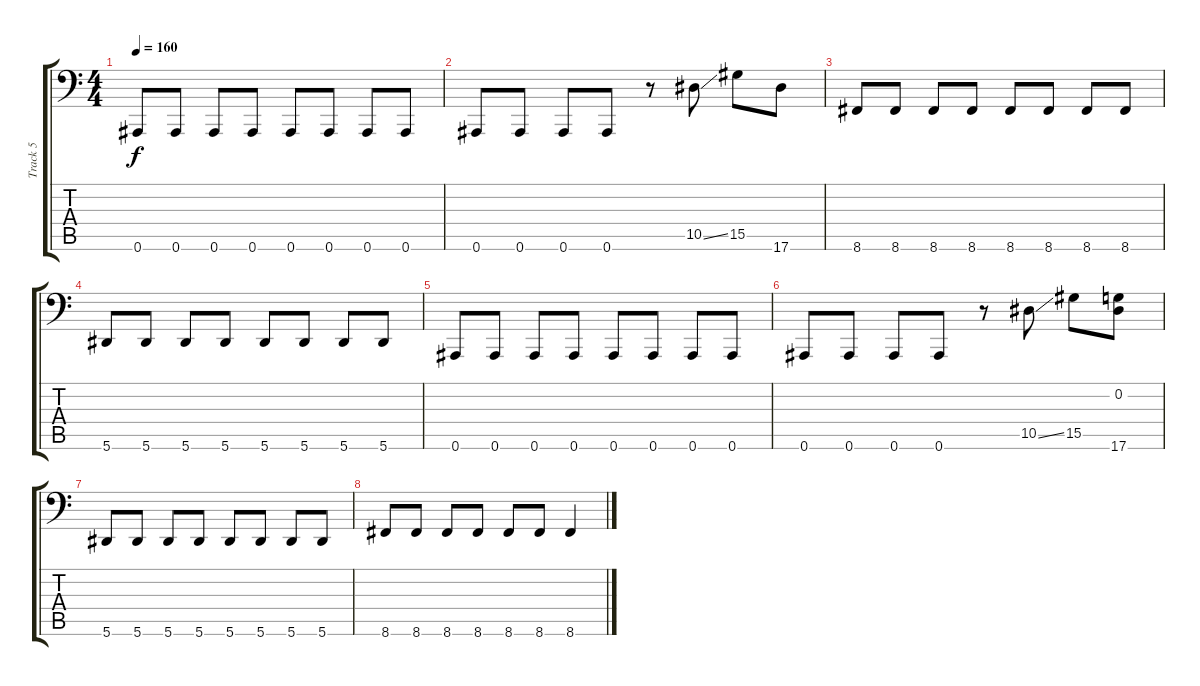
\track ("Track 5" "Track 5") {instrument electricbasspick}
\staff {score tabs}
\tuning (C3 G2 Eb2 Bb1 F1 Bb0) {hide}
\ts (4 4)
\tempo 160
\clef f4
\ks c
0.6.8{dy f} 0.6.8 0.6.8 0.6.8 0.6.8 0.6.8 0.6.8 0.6.8 |
0.6.8 0.6.8 0.6.8 0.6.8 r.8 10.5{ss}.8 15.5.8 17.6.8 |
8.6.8 8.6.8 8.6.8 8.6.8 8.6.8 8.6.8 8.6.8 8.6.8 |
5.6.8 5.6.8 5.6.8 5.6.8 5.6.8 5.6.8 5.6.8 5.6.8 |
0.6.8 0.6.8 0.6.8 0.6.8 0.6.8 0.6.8 0.6.8 0.6.8 |
0.6.8 0.6.8 0.6.8 0.6.8 r.8 10.5{ss}.8 15.5.8 (0.2 17.6).8 |
5.6.8 5.6.8 5.6.8 5.6.8 5.6.8 5.6.8 5.6.8 5.6.8 |
8.6.8 8.6.8 8.6.8 8.6.8 8.6.8 8.6.8 8.6.4
